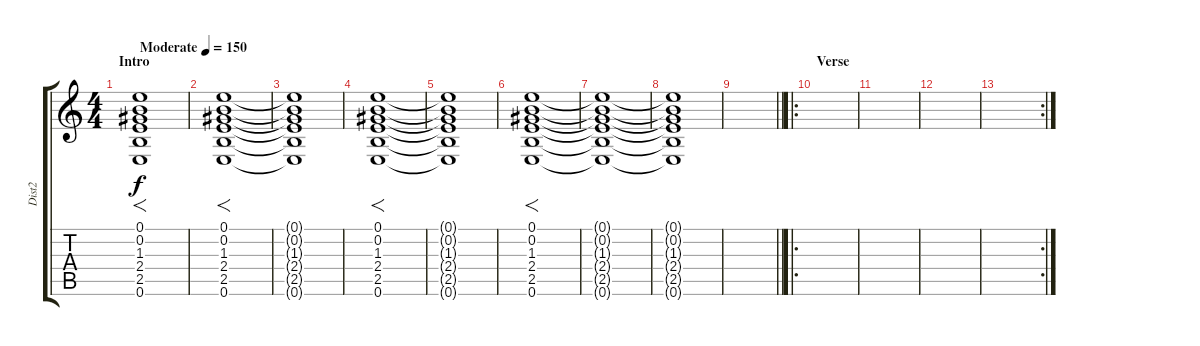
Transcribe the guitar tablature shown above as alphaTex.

\track ("Dist2" "Dist2") {solo instrument overdrivenguitar}
\staff {score tabs}
\tuning (E4 B3 G3 D3 A2 E2) {hide}
\ts (4 4)
\section ("" "Intro")
\tempo (150 "Moderate")
\clef g2
\ks c
(0.1 0.2 1.3 2.4 2.5 0.6).1{f dy f volume 6 instrument overdrivenguitar} |
(0.1 0.2 1.3 2.4 2.5 0.6).1{f} |
(0.1{t} 0.2{t} 1.3{t} 2.4{t} 2.5{t} 0.6{t}).1 |
(0.1 0.2 1.3 2.4 2.5 0.6).1{f} |
(0.1{t} 0.2{t} 1.3{t} 2.4{t} 2.5{t} 0.6{t}).1 |
(0.1 0.2 1.3 2.4 2.5 0.6).1{f} |
(0.1{t} 0.2{t} 1.3{t} 2.4{t} 2.5{t} 0.6{t}).1 |
(0.1{t} 0.2{t} 1.3{t} 2.4{t} 2.5{t} 0.6{t}).1 |
\barLineRight lightlight
|
\ro
\section ("" "Verse")
|
|
|
\rc 2
